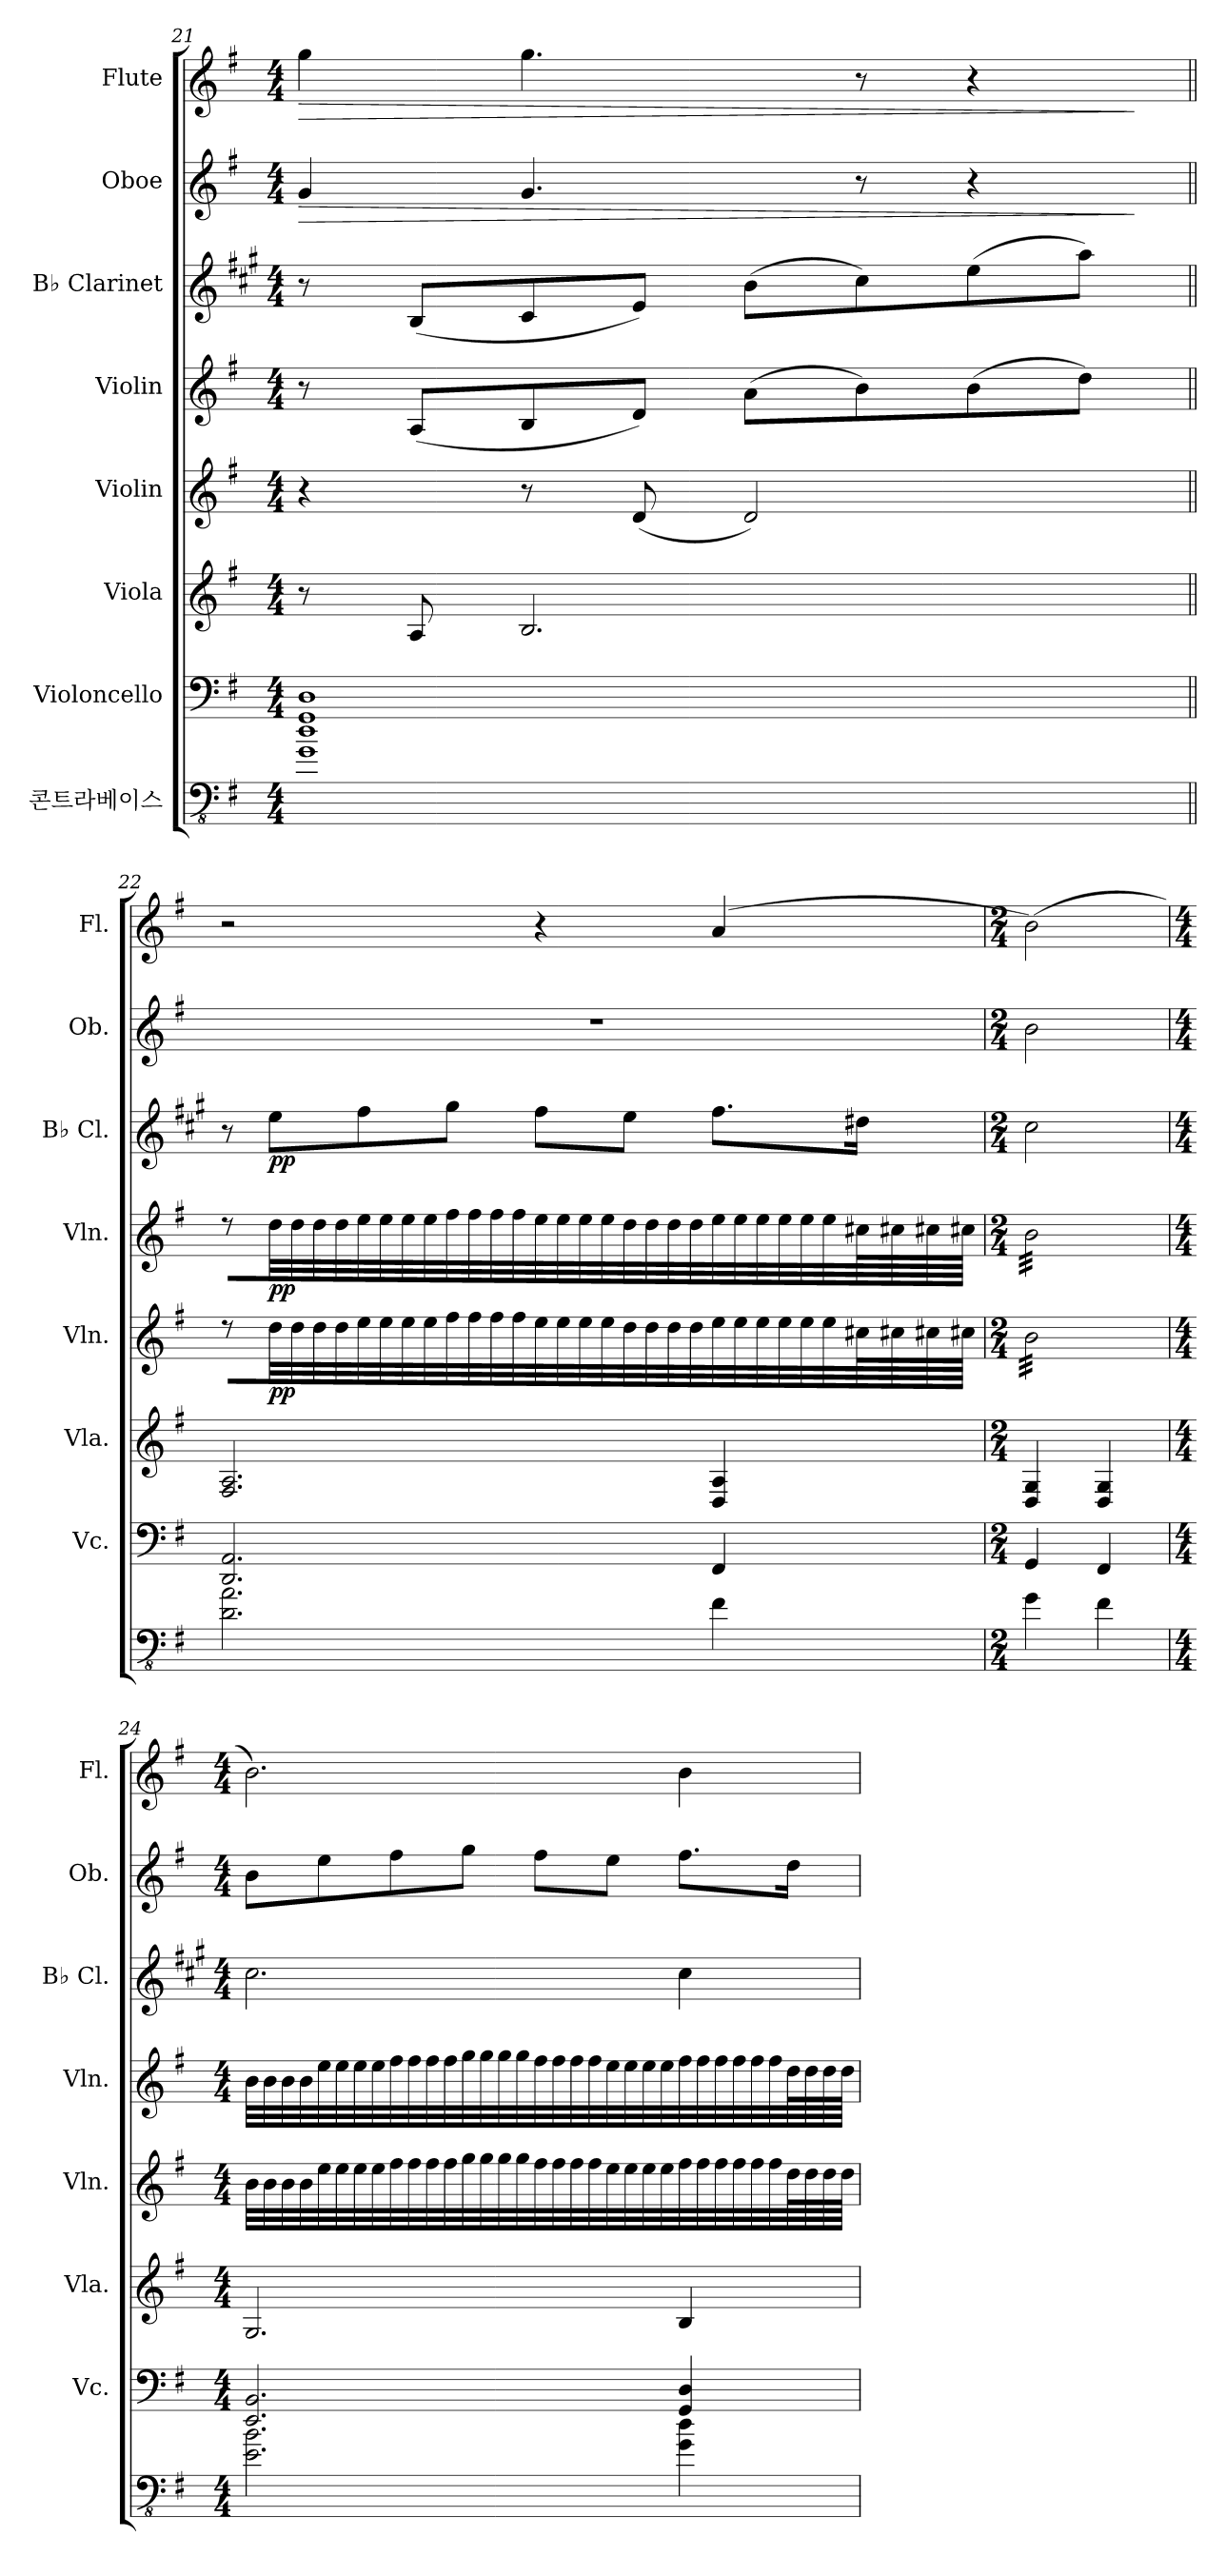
**kern	**kern	**kern	**kern	**dynam	**kern	**dynam	**kern	**dynam	**kern	**dynam	**kern	**dynam
*part8	*part7	*part6	*part5	*part5	*part4	*part4	*part3	*part3	*part2	*part2	*part1	*part1
*staff8	*staff7	*staff6	*staff5	*staff5	*staff4	*staff4	*staff3	*staff3	*staff2	*staff2	*staff1	*staff1
*I"콘트라베이스	*I"Violoncello	*I"Viola	*I"Violin	*	*I"Violin	*	*I"B♭ Clarinet	*	*I"Oboe	*	*I"Flute	*
*	*I'Vc.	*I'Vla.	*I'Vln.	*	*I'Vln.	*	*I'B♭ Cl.	*	*I'Ob.	*	*I'Fl.	*
!!LO:PB:g=z
*clefFv4	*clefF4	*clefG2	*clefG2	*	*clefG2	*	*clefG2	*	*clefG2	*	*clefG2	*
*ITrd7c12	*	*	*	*	*	*	*ITrd1c2	*	*	*	*	*
*k[f#]	*k[f#]	*k[f#]	*k[f#]	*	*k[f#]	*	*k[f#]	*	*k[f#]	*	*k[f#]	*
*M4/4	*M4/4	*M4/4	*M4/4	*	*M4/4	*	*M4/4	*	*M4/4	*	*M4/4	*
=21	=21	=21	=21	=21	=21	=21	=21	=21	=21	=21	=21	=21
!	!	!	!	!	!	!	!	!	!	!LO:HP:b	!	!LO:HP:b
1GG 1D	1GG 1D	8r	4r	.	8r	.	8r	.	4g/	>	4gg\	>
.	.	8A/	.	.	(8A/L	.	(8A/L	.	.	.	.	.
.	.	2.B/	8r	.	8B/	.	8B/	.	4.g/	.	4.gg\	.
.	.	.	(8d/	.	8d/J)	.	8d/J)	.	.	.	.	.
.	.	.	2d/)	.	(8a\L	.	(8a\L	.	.	.	.	.
.	.	.	.	.	8b\)	.	8b\)	.	8r	.	8r	.
.	.	.	.	.	(8b\	.	(8dd\	.	4r	.	4r	.
.	.	.	.	.	8dd\J)	.	8gg\J)	.	.	.	.	.
.	.	.	.	.	.	.	.	.	.	]	.	]
=22||	=22||	=22||	=22||	=22||	=22||	=22||	=22||	=22||	=22||	=22||	=22||	=22||
2.DD\ 2.AA\	2.DD/ 2.AA/	2.F#/ 2.A/	8r	.	8r	.	8r	.	1r	.	2r	.
!	!	!	!	!LO:DY:b	!	!LO:DY:b	!	!LO:DY:b	!	!	!	!
*	*	*	*tremolo	*	*	*	*	*	*	*	*	*
*	*	*	*	*	*tremolo	*	*	*	*	*	*	*
.	.	.	32dd\LLL	pp	32dd\LLL	pp	8dd\L	pp	.	.	.	.
.	.	.	32dd\	.	32dd\	.	.	.	.	.	.	.
.	.	.	32dd\	.	32dd\	.	.	.	.	.	.	.
.	.	.	32dd\	.	32dd\	.	.	.	.	.	.	.
.	.	.	32ee\	.	32ee\	.	8ee\	.	.	.	.	.
.	.	.	32ee\	.	32ee\	.	.	.	.	.	.	.
.	.	.	32ee\	.	32ee\	.	.	.	.	.	.	.
.	.	.	32ee\	.	32ee\	.	.	.	.	.	.	.
.	.	.	32ff#\	.	32ff#\	.	8ff#\J	.	.	.	.	.
.	.	.	32ff#\	.	32ff#\	.	.	.	.	.	.	.
.	.	.	32ff#\	.	32ff#\	.	.	.	.	.	.	.
.	.	.	32ff#\JJJ	.	32ff#\JJJ	.	.	.	.	.	.	.
.	.	.	32ee\LLL	.	32ee\LLL	.	8ee\L	.	.	.	4r	.
.	.	.	32ee\	.	32ee\	.	.	.	.	.	.	.
.	.	.	32ee\	.	32ee\	.	.	.	.	.	.	.
.	.	.	32ee\	.	32ee\	.	.	.	.	.	.	.
.	.	.	32dd\	.	32dd\	.	8dd\J	.	.	.	.	.
.	.	.	32dd\	.	32dd\	.	.	.	.	.	.	.
.	.	.	32dd\	.	32dd\	.	.	.	.	.	.	.
.	.	.	32dd\JJJ	.	32dd\JJJ	.	.	.	.	.	.	.
4FF#\	4FF#/	4D/ 4A/	32ee\LLL	.	32ee\LLL	.	8.ee\L	.	.	.	(4a/	.
.	.	.	32ee\	.	32ee\	.	.	.	.	.	.	.
.	.	.	32ee\	.	32ee\	.	.	.	.	.	.	.
.	.	.	32ee\	.	32ee\	.	.	.	.	.	.	.
.	.	.	32ee\	.	32ee\	.	.	.	.	.	.	.
.	.	.	32ee\JJJ	.	32ee\JJJ	.	.	.	.	.	.	.
.	.	.	64cc#X\	.	64cc#X\	.	16cc#X\Jk	.	.	.	.	.
.	.	.	64cc#X\	.	64cc#X\	.	.	.	.	.	.	.
.	.	.	64cc#X\	.	64cc#X\	.	.	.	.	.	.	.
.	.	.	64cc#X\JJJJ	.	64cc#X\JJJJ	.	.	.	.	.	.	.
=23	=23	=23	=23	=23	=23	=23	=23	=23	=23	=23	=23	=23
*M2/4	*M2/4	*M2/4	*M2/4	*	*M2/4	*	*M2/4	*	*M2/4	*	*M2/4	*
4GG\	4GG/	4D/ 4G/	32b\LLL	.	32b\LLL	.	2b\	.	2b\	.	(2b\)	.
.	.	.	32b\	.	32b\	.	.	.	.	.	.	.
.	.	.	32b\	.	32b\	.	.	.	.	.	.	.
.	.	.	32b\	.	32b\	.	.	.	.	.	.	.
.	.	.	32b\	.	32b\	.	.	.	.	.	.	.
.	.	.	32b\	.	32b\	.	.	.	.	.	.	.
.	.	.	32b\	.	32b\	.	.	.	.	.	.	.
.	.	.	32b\	.	32b\	.	.	.	.	.	.	.
4FF#\	4FF#/	4D/ 4G/	32b\	.	32b\	.	.	.	.	.	.	.
.	.	.	32b\	.	32b\	.	.	.	.	.	.	.
.	.	.	32b\	.	32b\	.	.	.	.	.	.	.
.	.	.	32b\	.	32b\	.	.	.	.	.	.	.
.	.	.	32b\	.	32b\	.	.	.	.	.	.	.
.	.	.	32b\	.	32b\	.	.	.	.	.	.	.
.	.	.	32b\	.	32b\	.	.	.	.	.	.	.
.	.	.	32b\JJJ	.	32b\JJJ	.	.	.	.	.	.	.
=24	=24	=24	=24	=24	=24	=24	=24	=24	=24	=24	=24	=24
*M4/4	*M4/4	*M4/4	*M4/4	*	*M4/4	*	*M4/4	*	*M4/4	*	*M4/4	*
2.EE\ 2.BB\	2.EE/ 2.BB/	2.G/	32b\LLL	.	32b\LLL	.	2.b\	.	8b\L	.	2.b\)	.
.	.	.	32b\	.	32b\	.	.	.	.	.	.	.
.	.	.	32b\	.	32b\	.	.	.	.	.	.	.
.	.	.	32b\	.	32b\	.	.	.	.	.	.	.
.	.	.	32ee\	.	32ee\	.	.	.	8ee\	.	.	.
.	.	.	32ee\	.	32ee\	.	.	.	.	.	.	.
.	.	.	32ee\	.	32ee\	.	.	.	.	.	.	.
.	.	.	32ee\	.	32ee\	.	.	.	.	.	.	.
.	.	.	32ff#\	.	32ff#\	.	.	.	8ff#\	.	.	.
.	.	.	32ff#\	.	32ff#\	.	.	.	.	.	.	.
.	.	.	32ff#\	.	32ff#\	.	.	.	.	.	.	.
.	.	.	32ff#\	.	32ff#\	.	.	.	.	.	.	.
.	.	.	32gg\	.	32gg\	.	.	.	8gg\J	.	.	.
.	.	.	32gg\	.	32gg\	.	.	.	.	.	.	.
.	.	.	32gg\	.	32gg\	.	.	.	.	.	.	.
.	.	.	32gg\JJJ	.	32gg\JJJ	.	.	.	.	.	.	.
.	.	.	32ff#\LLL	.	32ff#\LLL	.	.	.	8ff#\L	.	.	.
.	.	.	32ff#\	.	32ff#\	.	.	.	.	.	.	.
.	.	.	32ff#\	.	32ff#\	.	.	.	.	.	.	.
.	.	.	32ff#\	.	32ff#\	.	.	.	.	.	.	.
.	.	.	32ee\	.	32ee\	.	.	.	8ee\J	.	.	.
.	.	.	32ee\	.	32ee\	.	.	.	.	.	.	.
.	.	.	32ee\	.	32ee\	.	.	.	.	.	.	.
.	.	.	32ee\JJJ	.	32ee\JJJ	.	.	.	.	.	.	.
4GG\ 4D\	4GG/ 4D/	4B/	32ff#\LLL	.	32ff#\LLL	.	4b\	.	8.ff#\L	.	4b\	.
.	.	.	32ff#\	.	32ff#\	.	.	.	.	.	.	.
.	.	.	32ff#\	.	32ff#\	.	.	.	.	.	.	.
.	.	.	32ff#\	.	32ff#\	.	.	.	.	.	.	.
.	.	.	32ff#\	.	32ff#\	.	.	.	.	.	.	.
.	.	.	32ff#\JJJ	.	32ff#\JJJ	.	.	.	.	.	.	.
.	.	.	64dd\	.	64dd\	.	.	.	16dd\Jk	.	.	.
.	.	.	64dd\	.	64dd\	.	.	.	.	.	.	.
.	.	.	64dd\	.	64dd\	.	.	.	.	.	.	.
.	.	.	64dd\JJJJ	.	64dd\JJJJ	.	.	.	.	.	.	.
*	*	*	*	*	*Xtremolo	*	*	*	*	*	*	*
*	*	*	*Xtremolo	*	*	*	*	*	*	*	*	*
=	=	=	=	=	=	=	=	=	=	=	=	=
*-	*-	*-	*-	*-	*-	*-	*-	*-	*-	*-	*-	*-
